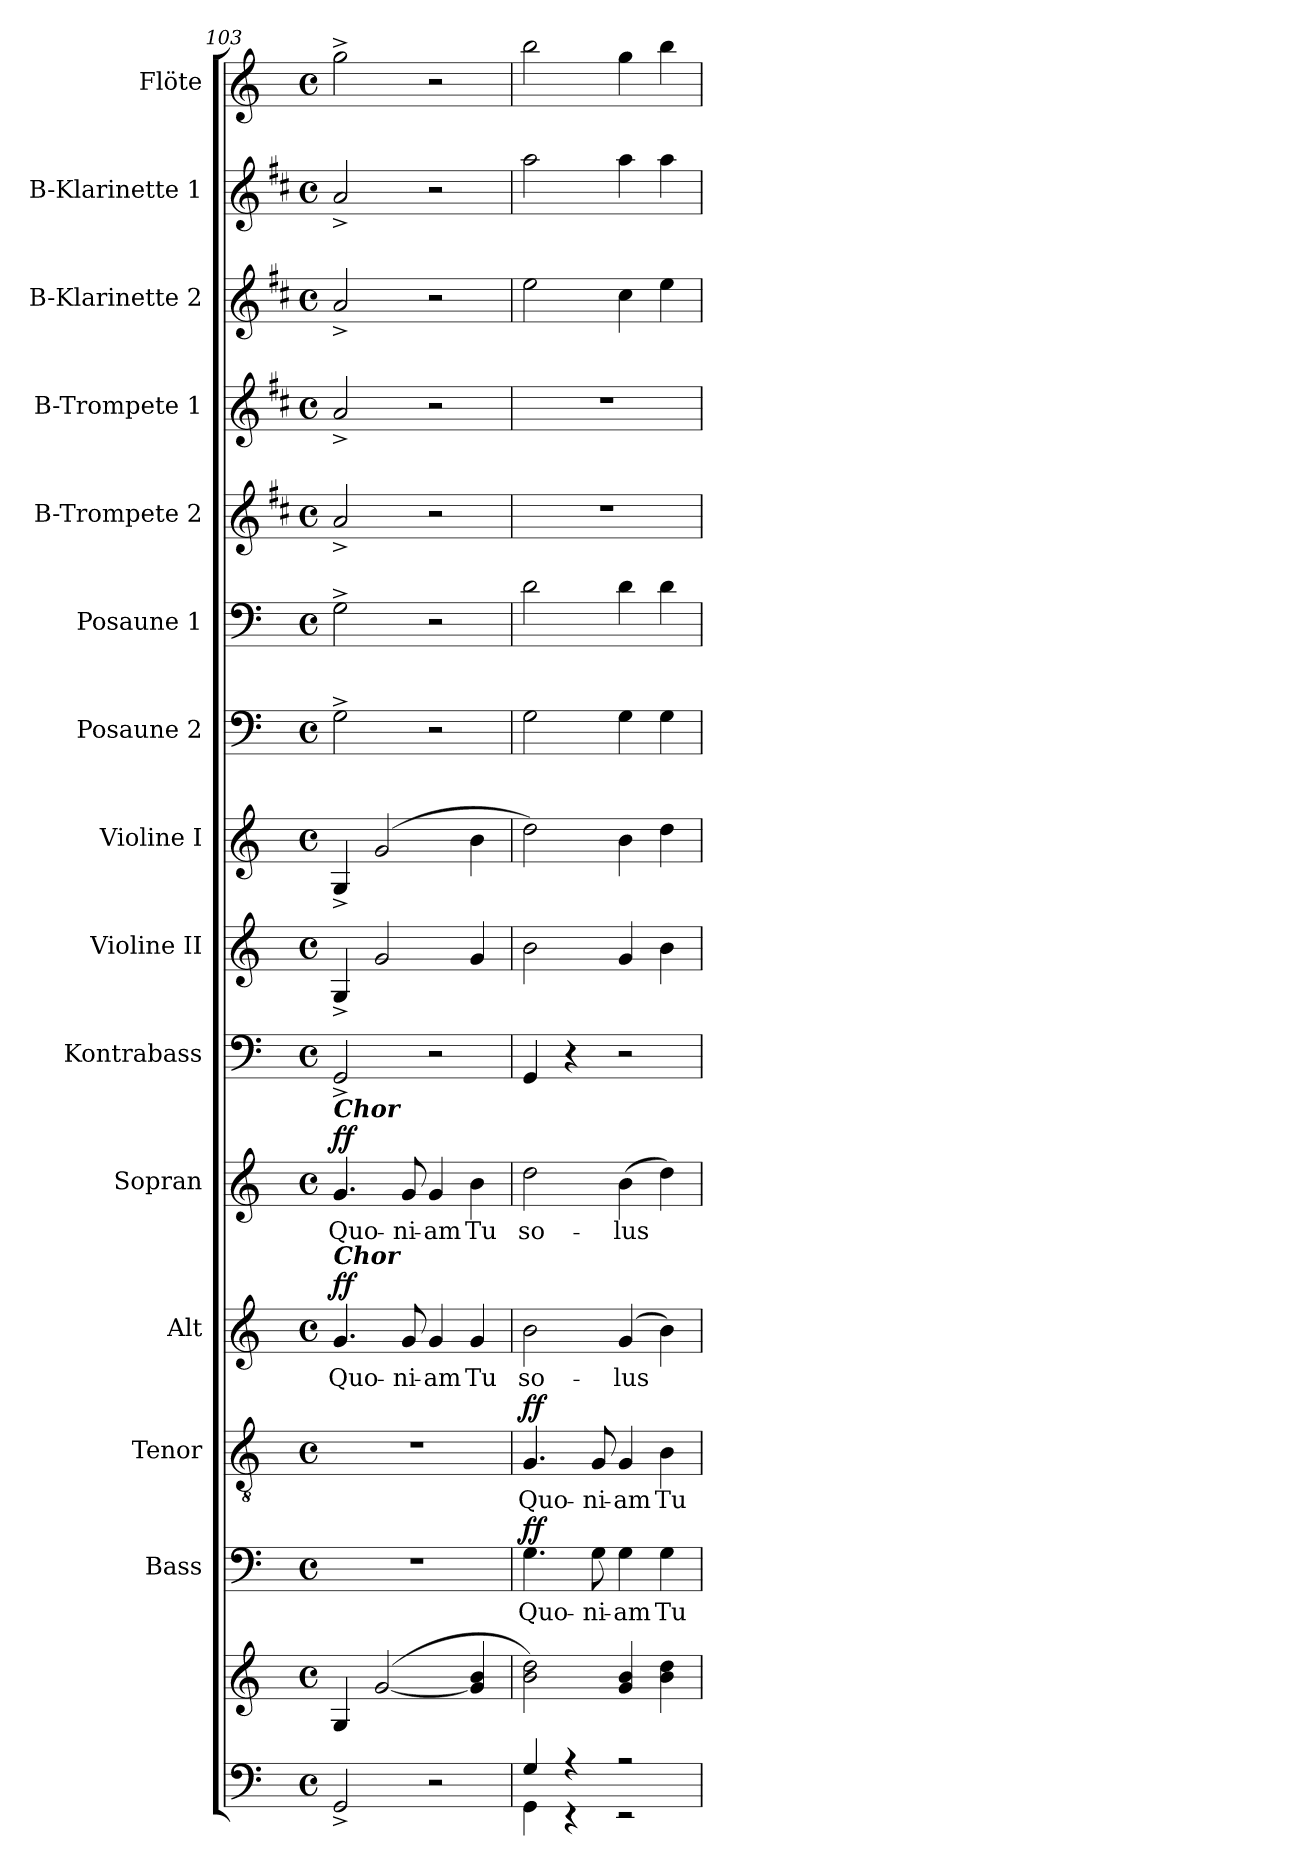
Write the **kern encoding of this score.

**kern	**kern	**kern	**text	**dynam	**kern	**text	**dynam	**kern	**text	**dynam	**kern	**text	**dynam	**kern	**kern	**kern	**kern	**kern	**kern	**kern	**kern	**kern	**kern
*part15	*part15	*part14	*part14	*part14	*part13	*part13	*part13	*part12	*part12	*part12	*part11	*part11	*part11	*part10	*part9	*part8	*part7	*part6	*part5	*part4	*part3	*part2	*part1
*staff16	*staff15	*staff14	*staff14	*staff14	*staff13	*staff13	*staff13	*staff12	*staff12	*staff12	*staff11	*staff11	*staff11	*staff10	*staff9	*staff8	*staff7	*staff6	*staff5	*staff4	*staff3	*staff2	*staff1
*	*	*I"Bass	*	*	*I"Tenor	*	*	*I"Alt	*	*	*I"Sopran	*	*	*I"Kontrabass	*I"Violine II	*I"Violine I	*I"Posaune 2	*I"Posaune 1	*I"B-Trompete 2	*I"B-Trompete 1	*I"B-Klarinette 2	*I"B-Klarinette 1	*I"Flöte
*	*	*I'B.	*	*	*I'T.	*	*	*I'A.	*	*	*I'S.	*	*	*I'Kb.	*I'Vl. II	*I'Vl. I	*I'Pos. 2	*I'Pos. 1	*I'B Trp. 2	*I'B Trp. 1	*I'B Kl. 2	*I'B Kl. 1	*I'Fl.
*clefF4	*clefG2	*clefF4	*	*	*clefGv2	*	*	*clefG2	*	*	*clefG2	*	*	*clefF4	*clefG2	*clefG2	*clefF4	*clefF4	*clefG2	*clefG2	*clefG2	*clefG2	*clefG2
*	*	*	*	*	*	*	*	*	*	*	*	*	*	*ITrd7c12	*	*	*	*	*ITrd1c2	*ITrd1c2	*ITrd1c2	*ITrd1c2	*
*k[]	*k[]	*k[]	*	*	*k[]	*	*	*k[]	*	*	*k[]	*	*	*k[]	*k[]	*k[]	*k[]	*k[]	*k[]	*k[]	*k[]	*k[]	*k[]
*C:	*C:	*C:	*	*	*C:	*	*	*C:	*	*	*C:	*	*	*C:	*C:	*C:	*C:	*C:	*C:	*C:	*C:	*C:	*C:
*M4/4	*M4/4	*M4/4	*	*	*M4/4	*	*	*M4/4	*	*	*M4/4	*	*	*M4/4	*M4/4	*M4/4	*M4/4	*M4/4	*M4/4	*M4/4	*M4/4	*M4/4	*M4/4
*met(c)	*met(c)	*met(c)	*	*	*met(c)	*	*	*met(c)	*	*	*met(c)	*	*	*met(c)	*met(c)	*met(c)	*met(c)	*met(c)	*met(c)	*met(c)	*met(c)	*met(c)	*met(c)
=103	=103	=103	=103	=103	=103	=103	=103	=103	=103	=103	=103	=103	=103	=103	=103	=103	=103	=103	=103	=103	=103	=103	=103
!	!	!	!	!	!	!	!	!	!	!	!LO:TX:a:Bi:t=Chor	!	!	!	!	!	!	!	!	!	!	!	!
!	!	!	!	!	!	!	!	!LO:TX:a:Bi:t=Chor	!	!	!	!	!	!	!	!	!	!	!	!	!	!	!
!	!	!	!	!	!	!	!	!	!LO:LY:b	!LO:DY:a	!	!LO:LY:b	!LO:DY:a	!	!	!	!	!	!	!	!	!	!
2GG^</	4G/	1r	.	.	1r	.	.	4.g/	Quo-	ff	4.g/	Quo-	ff	2GGG^</	4G^</	4G^</	2G^>\	2G^>\	2g^</	2g^</	2g^</	2g^</	2gg^>\
.	([2g/	.	.	.	.	.	.	.	.	.	.	.	.	.	2g/	(2g/	.	.	.	.	.	.	.
!	!	!	!	!	!	!	!	!	!LO:LY:b	!	!	!LO:LY:b	!	!	!	!	!	!	!	!	!	!	!
.	.	.	.	.	.	.	.	8g/	-ni-	.	8g/	-ni-	.	.	.	.	.	.	.	.	.	.	.
!	!	!	!	!	!	!	!	!	!LO:LY:b	!	!	!LO:LY:b	!	!	!	!	!	!	!	!	!	!	!
2r	.	.	.	.	.	.	.	4g/	-am	.	4g/	-am	.	2r	.	.	2r	2r	2r	2r	2r	2r	2r
!	!	!	!	!	!	!	!	!	!LO:LY:b	!	!	!LO:LY:b	!	!	!	!	!	!	!	!	!	!	!
.	4g/] 4b/	.	.	.	.	.	.	4g/	Tu	.	4b\	Tu	.	.	4g/	4b\	.	.	.	.	.	.	.
=104	=104	=104	=104	=104	=104	=104	=104	=104	=104	=104	=104	=104	=104	=104	=104	=104	=104	=104	=104	=104	=104	=104	=104
*^	*	*	*	*	*	*	*	*	*	*	*	*	*	*	*	*	*	*	*	*	*	*	*
!	!	!	!	!LO:LY:b	!LO:DY:a	!	!LO:LY:b	!LO:DY:a	!	!LO:LY:b	!	!	!LO:LY:b	!	!	!	!	!	!	!	!	!	!	!
4G/	4GG\	2b\ 2dd\)	4.G\	Quo-	ff	4.G/	Quo-	ff	2b\	so-	.	2dd\	so-	.	4GGG/	2b\	2dd\)	2G\	2d\	1r	1r	2dd\	2gg\	2bb\
4r	4r	.	.	.	.	.	.	.	.	.	.	.	.	.	4r	.	.	.	.	.	.	.	.	.
!	!	!	!	!LO:LY:b	!	!	!LO:LY:b	!	!	!	!	!	!	!	!	!	!	!	!	!	!	!	!	!
.	.	.	8G\	-ni-	.	8G/	-ni-	.	.	.	.	.	.	.	.	.	.	.	.	.	.	.	.	.
!	!	!	!	!LO:LY:b	!	!	!LO:LY:b	!	!	!LO:LY:b	!	!	!LO:LY:b	!	!	!	!	!	!	!	!	!	!	!
2r	2r	4g/ 4b/	4G\	-am	.	4G/	-am	.	(4g/	-lus	.	(>4b\	-lus	.	2r	4g/	4b\	4G\	4d\	.	.	4b\	4gg\	4gg\
!	!	!	!	!LO:LY:b	!	!	!LO:LY:b	!	!	!	!	!	!	!	!	!	!	!	!	!	!	!	!	!
.	.	4b\ 4dd\	4G\	Tu	.	4B\	Tu	.	4b\)	.	.	4dd\)	.	.	.	4b\	4dd\	4G\	4d\	.	.	4dd\	4gg\	4bb\
*v	*v	*	*	*	*	*	*	*	*	*	*	*	*	*	*	*	*	*	*	*	*	*	*	*
=	=	=	=	=	=	=	=	=	=	=	=	=	=	=	=	=	=	=	=	=	=	=	=
*-	*-	*-	*-	*-	*-	*-	*-	*-	*-	*-	*-	*-	*-	*-	*-	*-	*-	*-	*-	*-	*-	*-	*-
